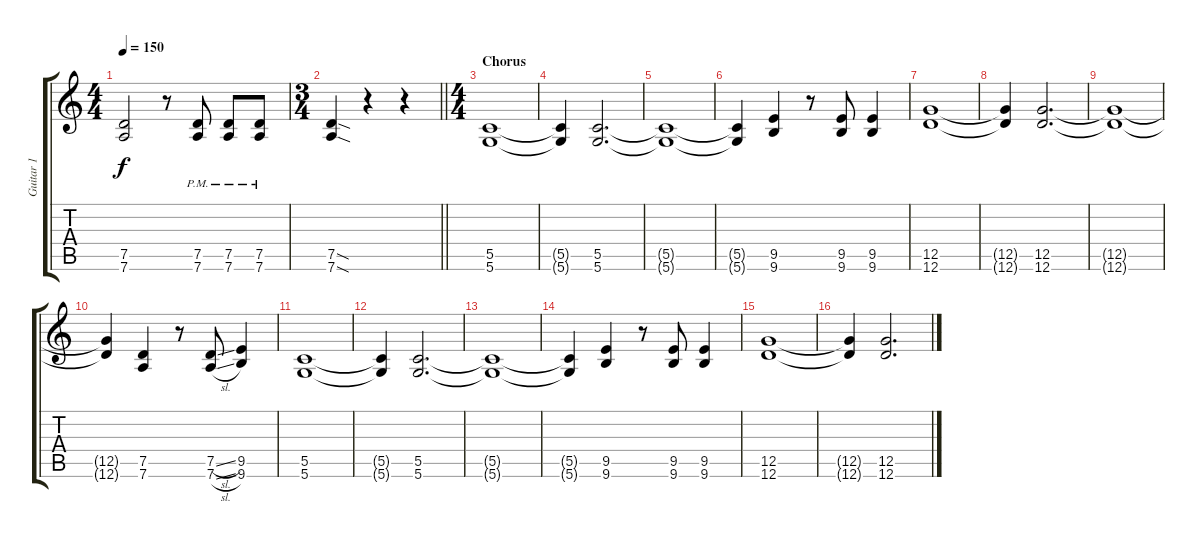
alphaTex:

\track ("Guitar 1" "Guitar 1") {instrument distortionguitar}
\staff {score tabs}
\tuning (D4 A3 F3 C3 G2 D2) {hide}
\ts (4 4)
\tempo 150
\clef g2
\ks c
(7.5{t} 7.6{t}).2{dy f} r.8 (7.5{pm} 7.6{pm}).8 (7.5{pm} 7.6{pm}).8 (7.5{pm} 7.6{pm}).8 |
\ts (3 4)
\barLineRight lightlight
(7.5{sod} 7.6{sod}).4 r.4 r.4 |
\ts (4 4)
\section ("" "Chorus")
(5.5 5.6).1 |
(5.5{t} 5.6{t}).4 (5.5 5.6).2{d} |
(5.5{t} 5.6{t}).1 |
(5.5{t} 5.6{t}).4 (9.5 9.6).4 r.8 (9.5 9.6).8 (9.5 9.6).4 |
(12.5 12.6).1 |
(12.5{t} 12.6{t}).4 (12.5 12.6).2{d} |
(12.5{t} 12.6{t}).1 |
(12.5{t} 12.6{t}).4 (7.5 7.6).4 r.8 (7.5{sl} 7.6{sl}).8 (9.5 9.6).4 |
(5.5 5.6).1 |
(5.5{t} 5.6{t}).4 (5.5 5.6).2{d} |
(5.5{t} 5.6{t}).1 |
(5.5{t} 5.6{t}).4 (9.5 9.6).4 r.8 (9.5 9.6).8 (9.5 9.6).4 |
(12.5 12.6).1 |
(12.5{t} 12.6{t}).4 (12.5 12.6).2{d}
